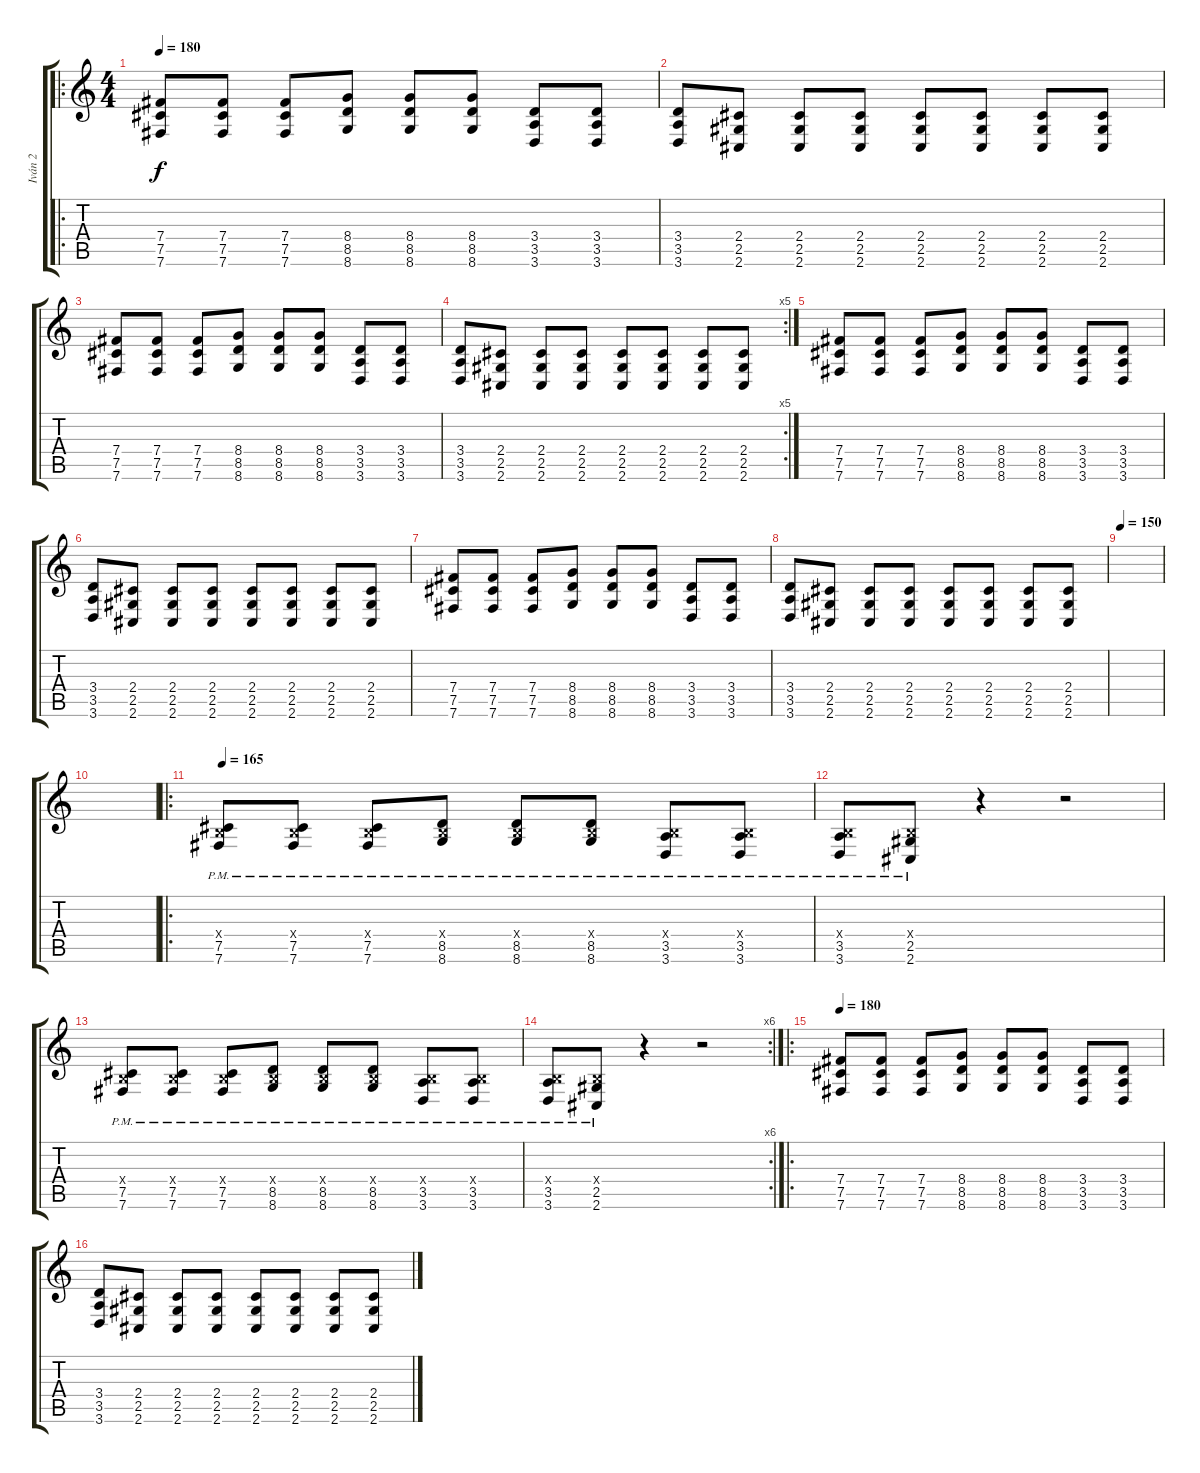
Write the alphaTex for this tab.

\track ("Iván 2" "Iván 2") {instrument overdrivenguitar}
\staff {score tabs}
\tuning (Db4 Ab3 E3 B2 Gb2 B1) {hide}
\ro
\ts (4 4)
\tempo 180
\clef g2
\ks c
(7.4 7.5 7.6).8{dy f instrument overdrivenguitar} (7.4 7.5 7.6).8 (7.4 7.5 7.6).8 (8.4 8.5 8.6).8 (8.4 8.5 8.6).8 (8.4 8.5 8.6).8 (3.4 3.5 3.6).8 (3.4 3.5 3.6).8 |
(3.4 3.5 3.6).8 (2.4 2.5 2.6).8 (2.4 2.5 2.6).8 (2.4 2.5 2.6).8 (2.4 2.5 2.6).8 (2.4 2.5 2.6).8 (2.4 2.5 2.6).8 (2.4 2.5 2.6).8 |
(7.4 7.5 7.6).8 (7.4 7.5 7.6).8 (7.4 7.5 7.6).8 (8.4 8.5 8.6).8 (8.4 8.5 8.6).8 (8.4 8.5 8.6).8 (3.4 3.5 3.6).8 (3.4 3.5 3.6).8 |
\rc 5
(3.4 3.5 3.6).8 (2.4 2.5 2.6).8 (2.4 2.5 2.6).8 (2.4 2.5 2.6).8 (2.4 2.5 2.6).8 (2.4 2.5 2.6).8 (2.4 2.5 2.6).8 (2.4 2.5 2.6).8 |
(7.4 7.5 7.6).8 (7.4 7.5 7.6).8 (7.4 7.5 7.6).8 (8.4 8.5 8.6).8 (8.4 8.5 8.6).8 (8.4 8.5 8.6).8 (3.4 3.5 3.6).8 (3.4 3.5 3.6).8 |
(3.4 3.5 3.6).8 (2.4 2.5 2.6).8 (2.4 2.5 2.6).8 (2.4 2.5 2.6).8 (2.4 2.5 2.6).8 (2.4 2.5 2.6).8 (2.4 2.5 2.6).8 (2.4 2.5 2.6).8 |
(7.4 7.5 7.6).8 (7.4 7.5 7.6).8 (7.4 7.5 7.6).8 (8.4 8.5 8.6).8 (8.4 8.5 8.6).8 (8.4 8.5 8.6).8 (3.4 3.5 3.6).8 (3.4 3.5 3.6).8 |
(3.4 3.5 3.6).8 (2.4 2.5 2.6).8 (2.4 2.5 2.6).8 (2.4 2.5 2.6).8 (2.4 2.5 2.6).8 (2.4 2.5 2.6).8 (2.4 2.5 2.6).8 (2.4 2.5 2.6).8 |
\tempo 150
|
|
\ro
\tempo 165
(0.4{x} 7.5{pm} 7.6{pm}).8 (0.4{x} 7.5{pm} 7.6{pm}).8 (0.4{x} 7.5{pm} 7.6{pm}).8 (0.4{x} 8.5{pm} 8.6{pm}).8 (0.4{x} 8.5{pm} 8.6{pm}).8 (0.4{x} 8.5{pm} 8.6{pm}).8 (0.4{x} 3.5{pm} 3.6{pm}).8 (0.4{x} 3.5{pm} 3.6{pm}).8 |
(0.4{x} 3.5{pm} 3.6{pm}).8 (0.4{x} 2.5{pm} 2.6{pm}).8 r.4 r.2 |
(0.4{x} 7.5{pm} 7.6{pm}).8 (0.4{x} 7.5{pm} 7.6{pm}).8 (0.4{x} 7.5{pm} 7.6{pm}).8 (0.4{x} 8.5{pm} 8.6{pm}).8 (0.4{x} 8.5{pm} 8.6{pm}).8 (0.4{x} 8.5{pm} 8.6{pm}).8 (0.4{x} 3.5{pm} 3.6{pm}).8 (0.4{x} 3.5{pm} 3.6{pm}).8 |
\rc 6
(0.4{x} 3.5{pm} 3.6{pm}).8 (0.4{x} 2.5{pm} 2.6{pm}).8 r.4 r.2 |
\ro
\tempo 180
(7.4 7.5 7.6).8 (7.4 7.5 7.6).8 (7.4 7.5 7.6).8 (8.4 8.5 8.6).8 (8.4 8.5 8.6).8 (8.4 8.5 8.6).8 (3.4 3.5 3.6).8 (3.4 3.5 3.6).8 |
(3.4 3.5 3.6).8 (2.4 2.5 2.6).8 (2.4 2.5 2.6).8 (2.4 2.5 2.6).8 (2.4 2.5 2.6).8 (2.4 2.5 2.6).8 (2.4 2.5 2.6).8 (2.4 2.5 2.6).8
